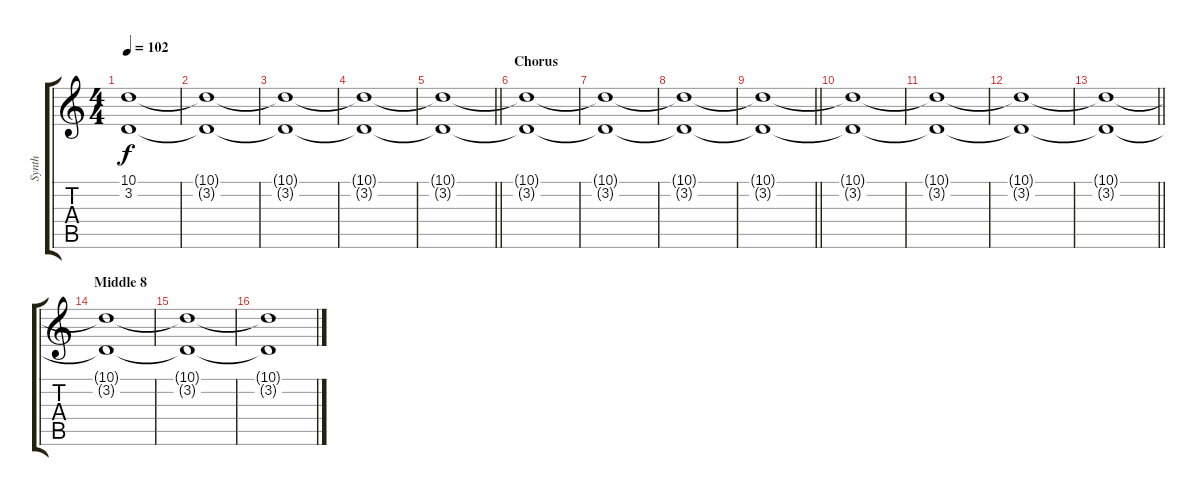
\track ("Synth" "Synth") {instrument pad8sweep}
\staff {score tabs}
\tuning (E4 B3 G3 D3 A2 E2) {hide}
\ts (4 4)
\tempo 102
\clef g2
\ks c
(10.1{t} 3.2{t}).1{dy f} |
(10.1{t} 3.2{t}).1 |
(10.1{t} 3.2{t}).1 |
(10.1{t} 3.2{t}).1 |
\barLineRight lightlight
(10.1{t} 3.2{t}).1 |
\section ("" "Chorus")
(10.1{t} 3.2{t}).1 |
(10.1{t} 3.2{t}).1 |
(10.1{t} 3.2{t}).1 |
\barLineRight lightlight
(10.1{t} 3.2{t}).1 |
(10.1{t} 3.2{t}).1 |
(10.1{t} 3.2{t}).1 |
(10.1{t} 3.2{t}).1 |
\barLineRight lightlight
(10.1{t} 3.2{t}).1 |
\section ("" "Middle 8")
(10.1{t} 3.2{t}).1 |
(10.1{t} 3.2{t}).1 |
(10.1{t} 3.2{t}).1
